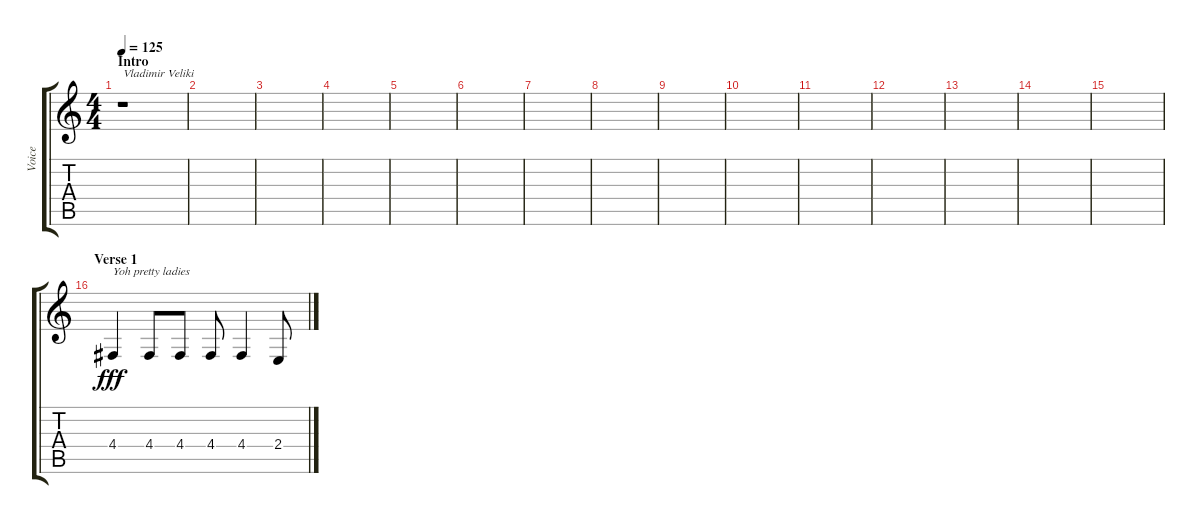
\track ("Voice" "Voice") {instrument lead2sawtooth}
\staff {score tabs}
\tuning (E4 B3 G3 D3 A2 D2) {hide}
\ts (4 4)
\section ("" "Intro")
\tempo 125
\clef g2
\ks c
r.1{txt "Vladimir Veliki" dy fff instrument lead2sawtooth} |
|
|
|
|
|
|
|
|
|
|
|
|
|
|
\section ("" "Verse 1")
4.4.4{txt "Yoh pretty ladies "} 4.4.8 4.4.8 4.4.8 4.4.4 2.4.8
